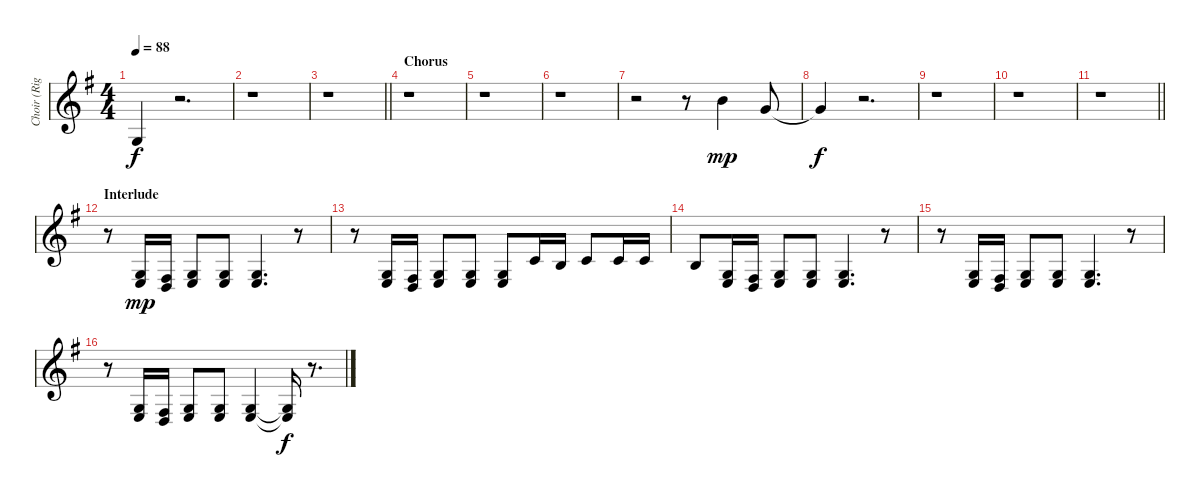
\track ("Choir (Right)" "Choir (Rig") {instrument oboe}
\staff {score}
\tuning (E4 B3 G3 D3 A2 E2) {hide}
\ts (4 4)
\tempo 88
\clef g2
\ks eminor
0.3{t}.4{dy f} r.2{d} |
r.1 |
\barLineRight lightlight
r.1 |
\section ("" "Chorus")
r.1 |
r.1 |
r.1 |
r.2 r.8 7.1.4{dy mp} 8.2.8 |
8.2{t}.4{dy f} r.2{d} |
r.1 |
r.1 |
\barLineRight lightlight
r.1 |
\section ("" "Interlude")
r.8 (0.3 2.4).16{dy mp} (4.4 5.5).16 (0.3 2.4).8 (0.3 2.4).8 (0.3 2.4).4{d} r.8 |
r.8 (0.3 2.4).16 (4.4 5.5).16 (0.3 2.4).8 (0.3 2.4).8 (0.3 2.4).8 1.2.16 0.2.16 1.2.8 1.2.16 1.2.16 |
0.2.8 (0.3 2.4).16 (4.4 5.5).16 (0.3 2.4).8 (0.3 2.4).8 (0.3 2.4).4{d} r.8 |
r.8 (0.3 2.4).16 (4.4 5.5).16 (0.3 2.4).8 (0.3 2.4).8 (0.3 2.4).4{d} r.8 |
r.8 (0.3 2.4).16 (4.4 5.5).16 (0.3 2.4).8 (0.3 2.4).8 (0.3 2.4).4 (0.3{t} 2.4{t}).16{dy f} r.8{d}
